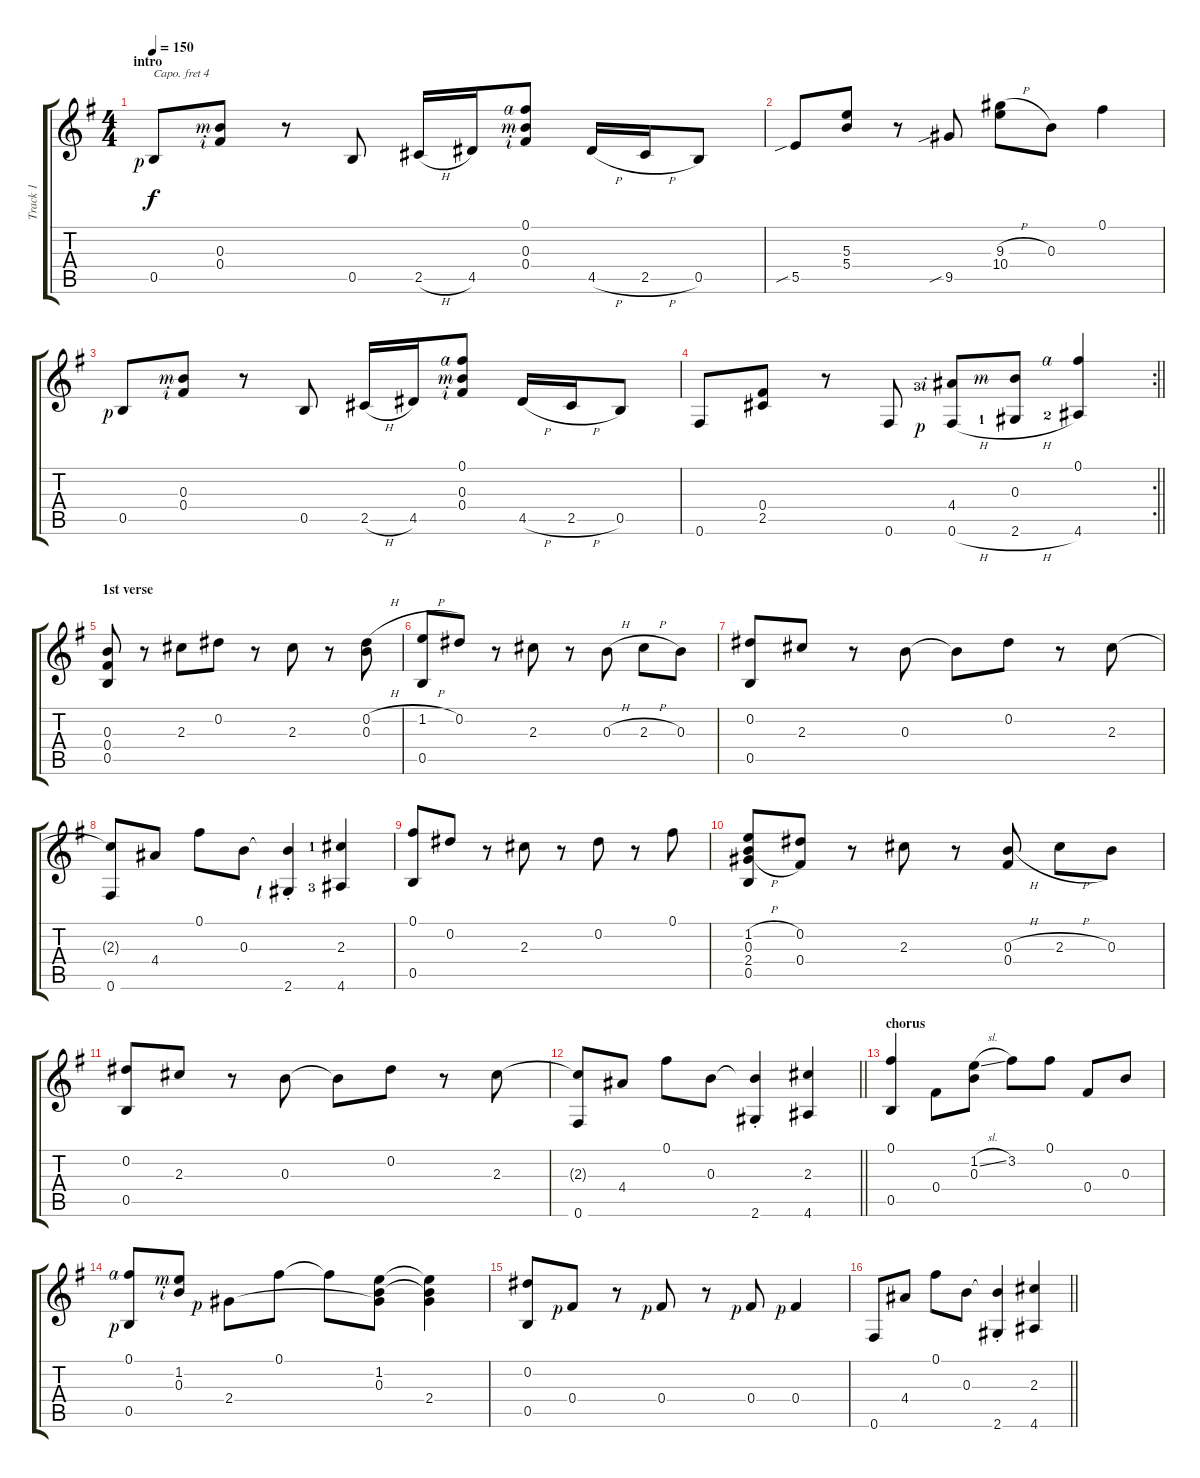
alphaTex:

\track ("Track 1" "Track 1") {instrument acousticguitarsteel}
\staff {score tabs}
\capo 4
\tuning (D4 B3 G3 D3 G2 D2) {hide}
\ts (4 4)
\section ("" "intro")
\tempo 150
\clef g2
\ks g
0.5{rf 1}.8{dy f instrument acousticguitarsteel} (0.3{rf 3} 0.4{rf 2}).8 r.8 0.5.8 2.5{h}.16 4.5.16 (0.1{rf 4} 0.3{rf 3} 0.4{rf 2}).8 4.5{h}.16 2.5{h}.16 0.5.8 |
5.5{sib}.8 (5.3 5.4).8 r.8 9.5{sib}.8 (9.3{h} 10.4).8 0.3.8 0.1.4 |
0.5{rf 1}.8 (0.3{rf 3} 0.4{rf 2}).8 r.8 0.5.8 2.5{h}.16 4.5.16 (0.1{rf 4} 0.3{rf 3} 0.4{rf 2}).8 4.5{h}.16 2.5{h}.16 0.5.8 |
\rc 2
\barLineRight lightlight
0.6.8 (0.4 2.5).8 r.8 0.6.8 (4.4{lf 4 rf 2} 0.6{h rf 1}).8 (0.3{rf 3} 2.6{h lf 2}).8 (0.1{rf 4} 4.6{lf 3}).4 |
\section ("" "1st verse")
(0.3 0.4 0.5).8 r.8 2.3.8 0.2.8 r.8 2.3.8 r.8 (0.2{h} 0.3).8 |
(1.2{h} 0.5).8 0.2.8 r.8 2.3.8 r.8 0.3{h}.8 2.3{h}.8 0.3.8 |
(0.2 0.5).8 2.3.8 r.8 0.3.8 0.3{t}.8 0.2.8 r.8 2.3.8 |
(2.3{t} 0.6).8 4.4.8 0.1.8 0.3.8 (0.3{t} 2.6{st lf 1}).4 (2.3{lf 2} 4.6{lf 4}).4 |
(0.1 0.5).8 0.2.8 r.8 2.3.8 r.8 0.2.8 r.8 0.1.8 |
(1.2{h} 0.3 2.4{h} 0.5).8 (0.2 0.4).8 r.8 2.3.8 r.8 (0.3{h} 0.4).8 2.3{h}.8 0.3.8 |
(0.2 0.5).8 2.3.8 r.8 0.3.8 0.3{t}.8 0.2.8 r.8 2.3.8 |
\barLineRight lightlight
(2.3{t} 0.6).8 4.4.8 0.1.8 0.3.8 (0.3{t} 2.6{st}).4 (2.3 4.6).4 |
\section ("" "chorus ")
(0.1 0.5).4 0.4.8 (1.2{sl} 0.3).8 3.2.8 0.1.8 0.4.8 0.3.8 |
(0.1{rf 4} 0.5{rf 1}).8 (1.2{rf 3} 0.3{rf 2}).8 2.4{rf 1}.8 0.1.8 0.1{t}.8 (1.2 0.3 2.4{t}).8 (1.2{t} 0.3{t} 2.4).4 |
(0.2 0.5).8 0.4{rf 1}.8 r.8 0.4{rf 1}.8 r.8 0.4{rf 1}.8 0.4{rf 1}.4 |
\barLineRight lightlight
0.6.8 4.4.8 0.1.8 0.3.8 (0.3{t} 2.6{st}).4 (2.3 4.6).4
